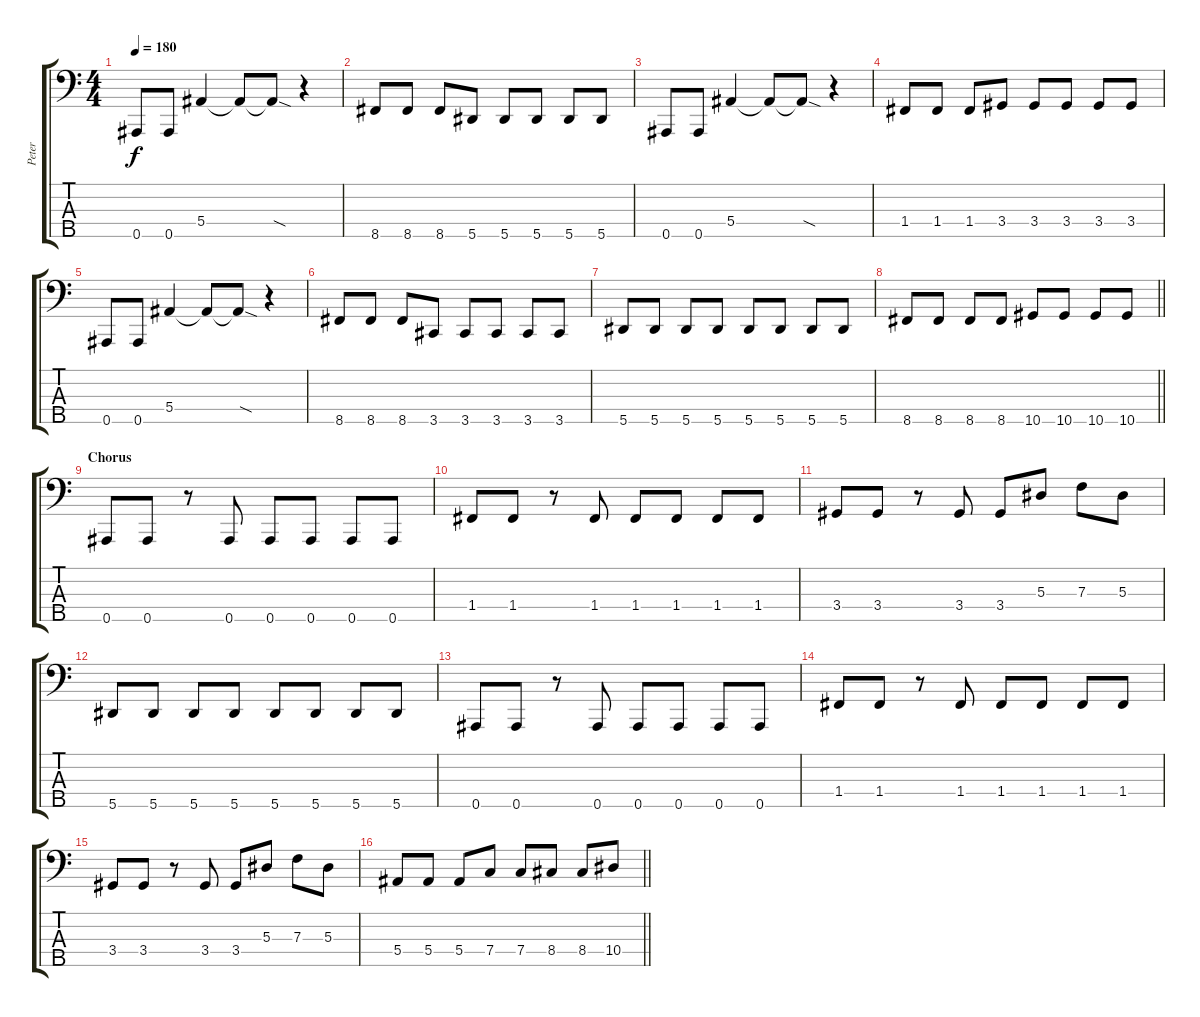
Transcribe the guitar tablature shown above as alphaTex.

\track ("Peter" "Peter") {instrument electricbassfinger}
\staff {score tabs}
\tuning (Ab2 Eb2 Bb1 F1 Bb0) {hide}
\ts (4 4)
\tempo 180
\clef f4
\ks c
0.5.8{dy f} 0.5.8 5.4.4 5.4{t}.8 5.4{sod t}.8 r.4 |
8.5.8 8.5.8 8.5.8 5.5.8 5.5.8 5.5.8 5.5.8 5.5.8 |
0.5.8 0.5.8 5.4.4 5.4{t}.8 5.4{sod t}.8 r.4 |
1.4.8 1.4.8 1.4.8 3.4.8 3.4.8 3.4.8 3.4.8 3.4.8 |
0.5.8 0.5.8 5.4.4 5.4{t}.8 5.4{sod t}.8 r.4 |
8.5.8 8.5.8 8.5.8 3.5.8 3.5.8 3.5.8 3.5.8 3.5.8 |
5.5.8 5.5.8 5.5.8 5.5.8 5.5.8 5.5.8 5.5.8 5.5.8 |
\barLineRight lightlight
8.5.8 8.5.8 8.5.8 8.5.8 10.5.8 10.5.8 10.5.8 10.5.8 |
\section ("" "Chorus")
0.5.8 0.5.8 r.8 0.5.8 0.5.8 0.5.8 0.5.8 0.5.8 |
1.4.8 1.4.8 r.8 1.4.8 1.4.8 1.4.8 1.4.8 1.4.8 |
3.4.8 3.4.8 r.8 3.4.8 3.4.8 5.3.8 7.3.8 5.3.8 |
5.5.8 5.5.8 5.5.8 5.5.8 5.5.8 5.5.8 5.5.8 5.5.8 |
0.5.8 0.5.8 r.8 0.5.8 0.5.8 0.5.8 0.5.8 0.5.8 |
1.4.8 1.4.8 r.8 1.4.8 1.4.8 1.4.8 1.4.8 1.4.8 |
3.4.8 3.4.8 r.8 3.4.8 3.4.8 5.3.8 7.3.8 5.3.8 |
\barLineRight lightlight
5.4.8 5.4.8 5.4.8 7.4.8 7.4.8 8.4.8 8.4.8 10.4.8
